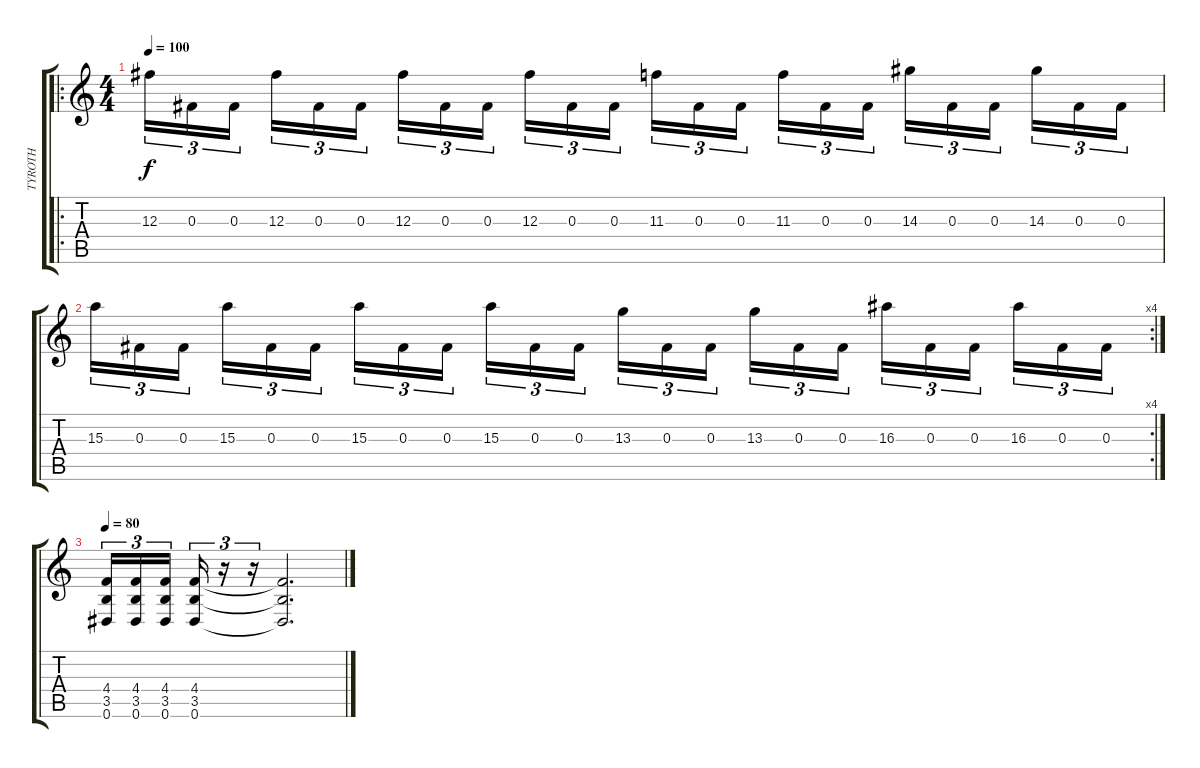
\track ("TYROTH" "TYROTH") {instrument distortionguitar}
\staff {score tabs}
\tuning (Eb4 Bb3 Gb3 Db3 Ab2 Eb2) {hide}
\ro
\ts (4 4)
\tempo 100
\clef g2
\ks c
12.3.16{tu (3 2) dy f} 0.3.16{tu (3 2)} 0.3.16{tu (3 2) beam splitsecondary} 12.3.16{tu (3 2)} 0.3.16{tu (3 2)} 0.3.16{tu (3 2)} 12.3.16{tu (3 2)} 0.3.16{tu (3 2)} 0.3.16{tu (3 2) beam splitsecondary} 12.3.16{tu (3 2)} 0.3.16{tu (3 2)} 0.3.16{tu (3 2)} 11.3.16{tu (3 2)} 0.3.16{tu (3 2)} 0.3.16{tu (3 2) beam splitsecondary} 11.3.16{tu (3 2)} 0.3.16{tu (3 2)} 0.3.16{tu (3 2)} 14.3.16{tu (3 2)} 0.3.16{tu (3 2)} 0.3.16{tu (3 2) beam splitsecondary} 14.3.16{tu (3 2)} 0.3.16{tu (3 2)} 0.3.16{tu (3 2)} |
\rc 4
15.3.16{tu (3 2)} 0.3.16{tu (3 2)} 0.3.16{tu (3 2) beam splitsecondary} 15.3.16{tu (3 2)} 0.3.16{tu (3 2)} 0.3.16{tu (3 2)} 15.3.16{tu (3 2)} 0.3.16{tu (3 2)} 0.3.16{tu (3 2) beam splitsecondary} 15.3.16{tu (3 2)} 0.3.16{tu (3 2)} 0.3.16{tu (3 2)} 13.3.16{tu (3 2)} 0.3.16{tu (3 2)} 0.3.16{tu (3 2) beam splitsecondary} 13.3.16{tu (3 2)} 0.3.16{tu (3 2)} 0.3.16{tu (3 2)} 16.3.16{tu (3 2)} 0.3.16{tu (3 2)} 0.3.16{tu (3 2) beam splitsecondary} 16.3.16{tu (3 2)} 0.3.16{tu (3 2)} 0.3.16{tu (3 2)} |
\tempo 80
(4.4 3.5 0.6).16{tu (3 2)} (4.4 3.5 0.6).16{tu (3 2)} (4.4 3.5 0.6).16{tu (3 2) beam splitsecondary} (4.4 3.5 0.6).16{tu (3 2)} r.16{tu (3 2)} r.16{tu (3 2)} (4.4{t} 3.5{t} 0.6{t}).2{d}
